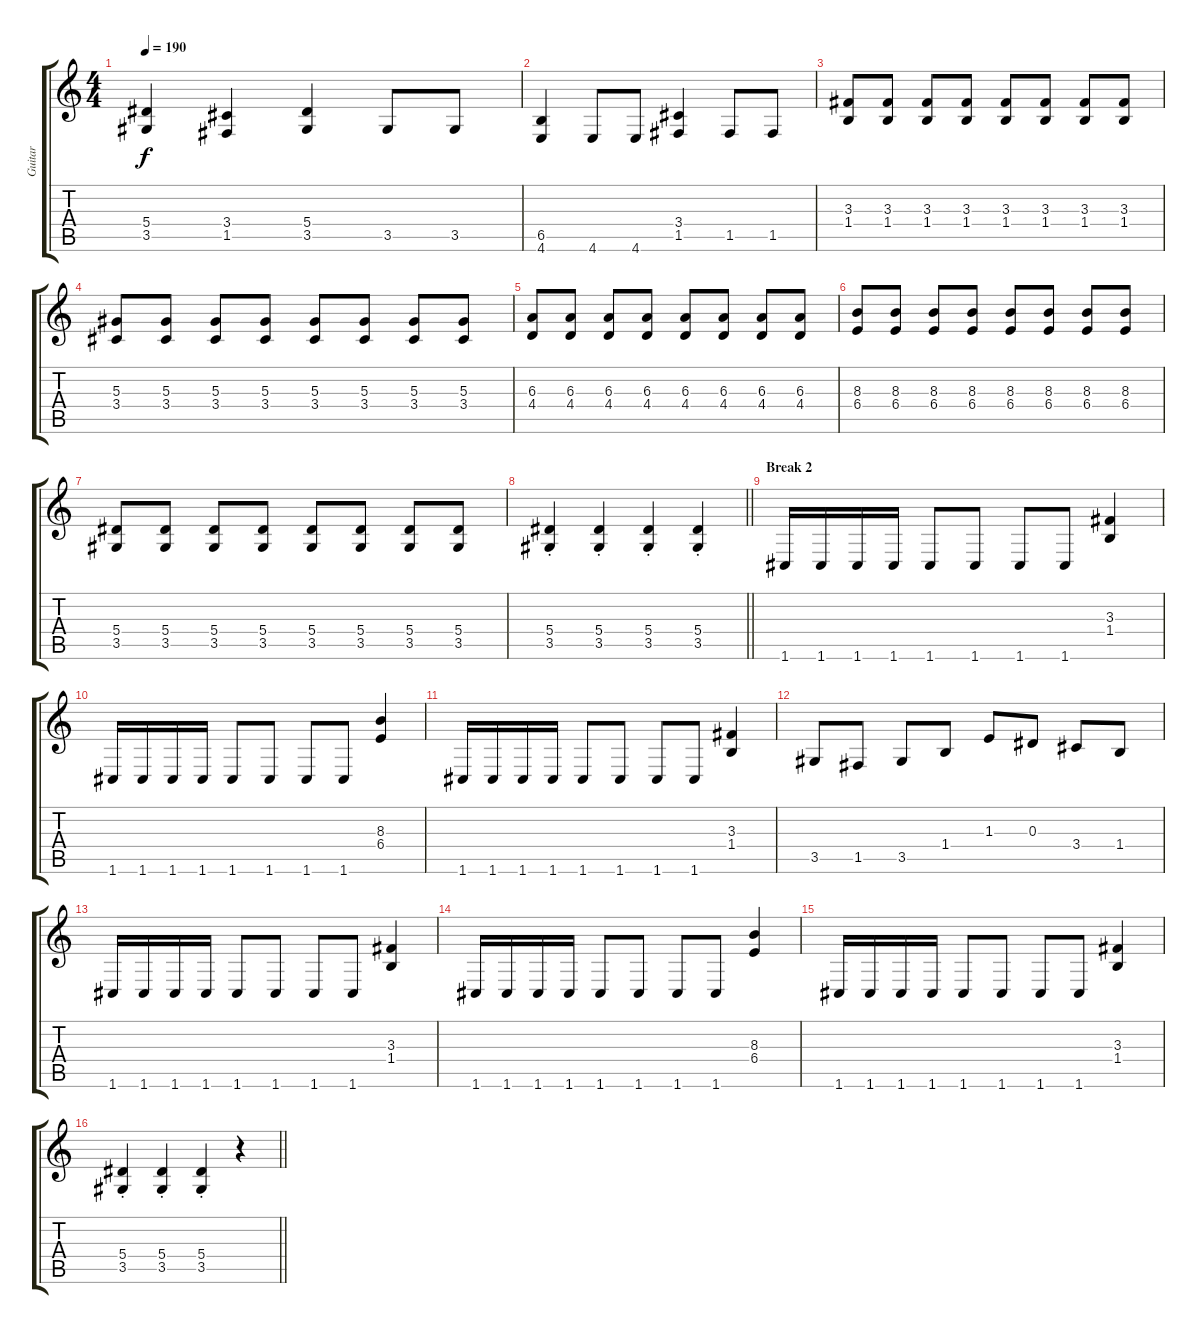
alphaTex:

\track ("Guitar" "Guitar") {instrument distortionguitar}
\staff {score tabs}
\tuning (C4 G3 Eb3 Bb2 F2 C2) {hide}
\ts (4 4)
\tempo 190
\clef g2
\ks c
(5.4 3.5).4{dy f} (3.4 1.5).4 (5.4 3.5).4 3.5.8 3.5.8 |
(6.5 4.6).4 4.6.8 4.6.8 (3.4 1.5).4 1.5.8 1.5.8 |
(3.3 1.4).8 (3.3 1.4).8 (3.3 1.4).8 (3.3 1.4).8 (3.3 1.4).8 (3.3 1.4).8 (3.3 1.4).8 (3.3 1.4).8 |
(5.3 3.4).8 (5.3 3.4).8 (5.3 3.4).8 (5.3 3.4).8 (5.3 3.4).8 (5.3 3.4).8 (5.3 3.4).8 (5.3 3.4).8 |
(6.3 4.4).8 (6.3 4.4).8 (6.3 4.4).8 (6.3 4.4).8 (6.3 4.4).8 (6.3 4.4).8 (6.3 4.4).8 (6.3 4.4).8 |
(8.3 6.4).8 (8.3 6.4).8 (8.3 6.4).8 (8.3 6.4).8 (8.3 6.4).8 (8.3 6.4).8 (8.3 6.4).8 (8.3 6.4).8 |
(5.4 3.5).8 (5.4 3.5).8 (5.4 3.5).8 (5.4 3.5).8 (5.4 3.5).8 (5.4 3.5).8 (5.4 3.5).8 (5.4 3.5).8 |
\barLineRight lightlight
(5.4{st} 3.5{st}).4 (5.4{st} 3.5{st}).4 (5.4{st} 3.5{st}).4 (5.4{st} 3.5{st}).4 |
\section ("" "Break 2")
1.6.16 1.6.16 1.6.16 1.6.16 1.6.8 1.6.8 1.6.8 1.6.8 (3.3 1.4).4 |
1.6.16 1.6.16 1.6.16 1.6.16 1.6.8 1.6.8 1.6.8 1.6.8 (8.3 6.4).4 |
1.6.16 1.6.16 1.6.16 1.6.16 1.6.8 1.6.8 1.6.8 1.6.8 (3.3 1.4).4 |
3.5.8 1.5.8 3.5.8 1.4.8 1.3.8 0.3.8 3.4.8 1.4.8 |
1.6.16 1.6.16 1.6.16 1.6.16 1.6.8 1.6.8 1.6.8 1.6.8 (3.3 1.4).4 |
1.6.16 1.6.16 1.6.16 1.6.16 1.6.8 1.6.8 1.6.8 1.6.8 (8.3 6.4).4 |
1.6.16 1.6.16 1.6.16 1.6.16 1.6.8 1.6.8 1.6.8 1.6.8 (3.3 1.4).4 |
\barLineRight lightlight
(5.4{st} 3.5{st}).4 (5.4{st} 3.5{st}).4 (5.4{st} 3.5{st}).4 r.4
